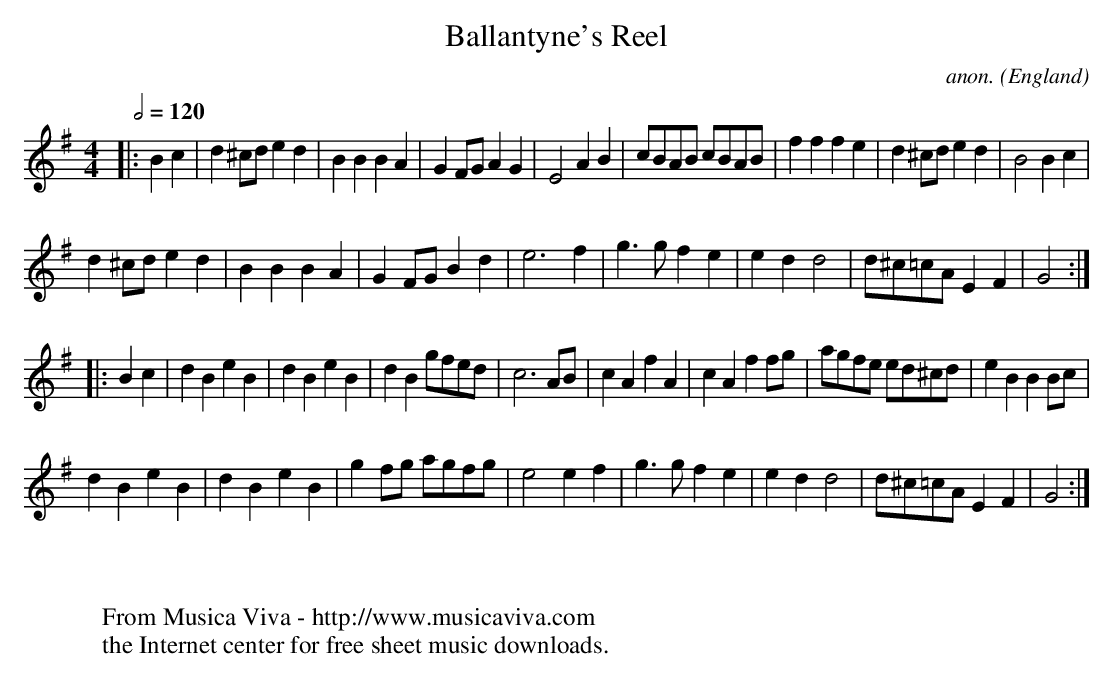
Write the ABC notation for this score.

X:1
T:Ballantyne's Reel
C:anon.
O:England
M:4/4
L:1/4
Q:1/2=120
K:G
|:Bc|d^c/d/ed|BBBA|GF/G/AG|E2AB|c/B/A/B/ c/B/A/B/|fffe|d^c/d/ed|B2Bc|
d^c/d/ed|BBBA|GF/G/Bd|e3f|g>gfe|edd2|d/^c/=c/A/EF|G2:|
|:Bc|dBeB|dBeB|dBg/f/e/d/|c3A/B/|cAfA|cAff/g/|a/g/f/e/ e/d/^c/d/|eBBB/c/|
dBeB|dBeB|gf/g/ a/g/f/g/|e2ef|g>gfe|edd2|d/^c/=c/A/EF|G2:|
W:
W:
W:  From Musica Viva - http://www.musicaviva.com
W:  the Internet center for free sheet music downloads.
